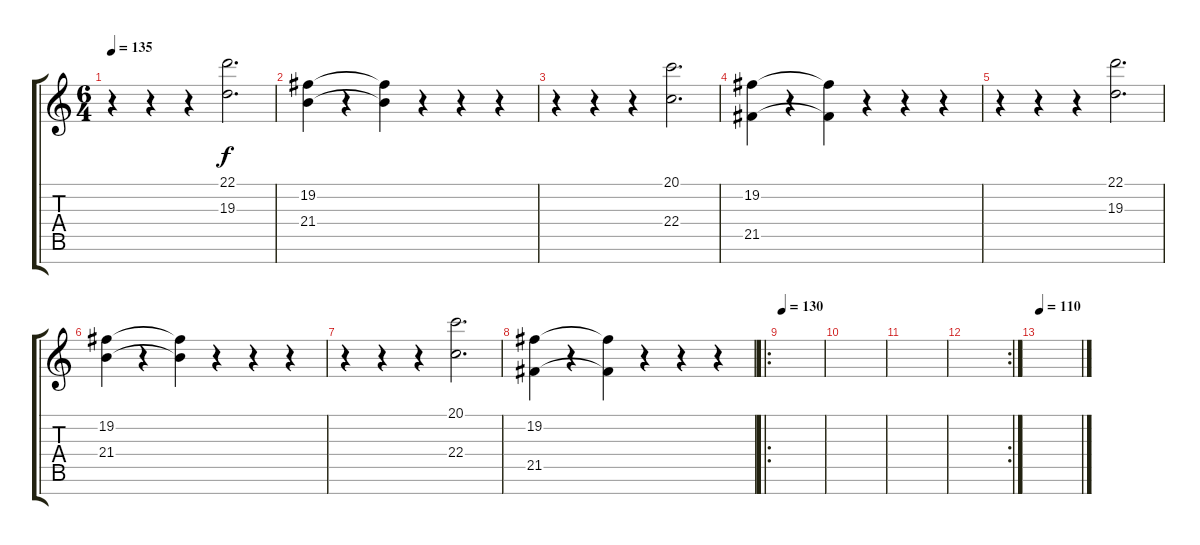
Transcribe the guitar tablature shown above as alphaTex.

\track "" {instrument stringensemble1}
\staff {score tabs}
\tuning (E4 B3 G3 D3 A2 E2 B1) {hide}
\ts (6 4)
\tempo 135
\clef g2
\ks c
r.4{dy f volume 12 balance 8} r.4 r.4 (22.1 19.3).2{d} |
(19.2 21.4).4 r.4 (19.2{t} 21.4{t}).4 r.4 r.4 r.4 |
r.4 r.4 r.4 (20.1 22.4).2{d} |
(19.2 21.5).4 r.4 (19.2{t} 21.5{t}).4 r.4 r.4 r.4 |
r.4 r.4 r.4 (22.1 19.3).2{d} |
(19.2 21.4).4 r.4 (19.2{t} 21.4{t}).4 r.4 r.4 r.4 |
r.4 r.4 r.4 (20.1 22.4).2{d} |
(19.2 21.5).4 r.4 (19.2{t} 21.5{t}).4 r.4 r.4 r.4 |
\ro
\tempo 130
|
|
|
\rc 2
|
\tempo 110
